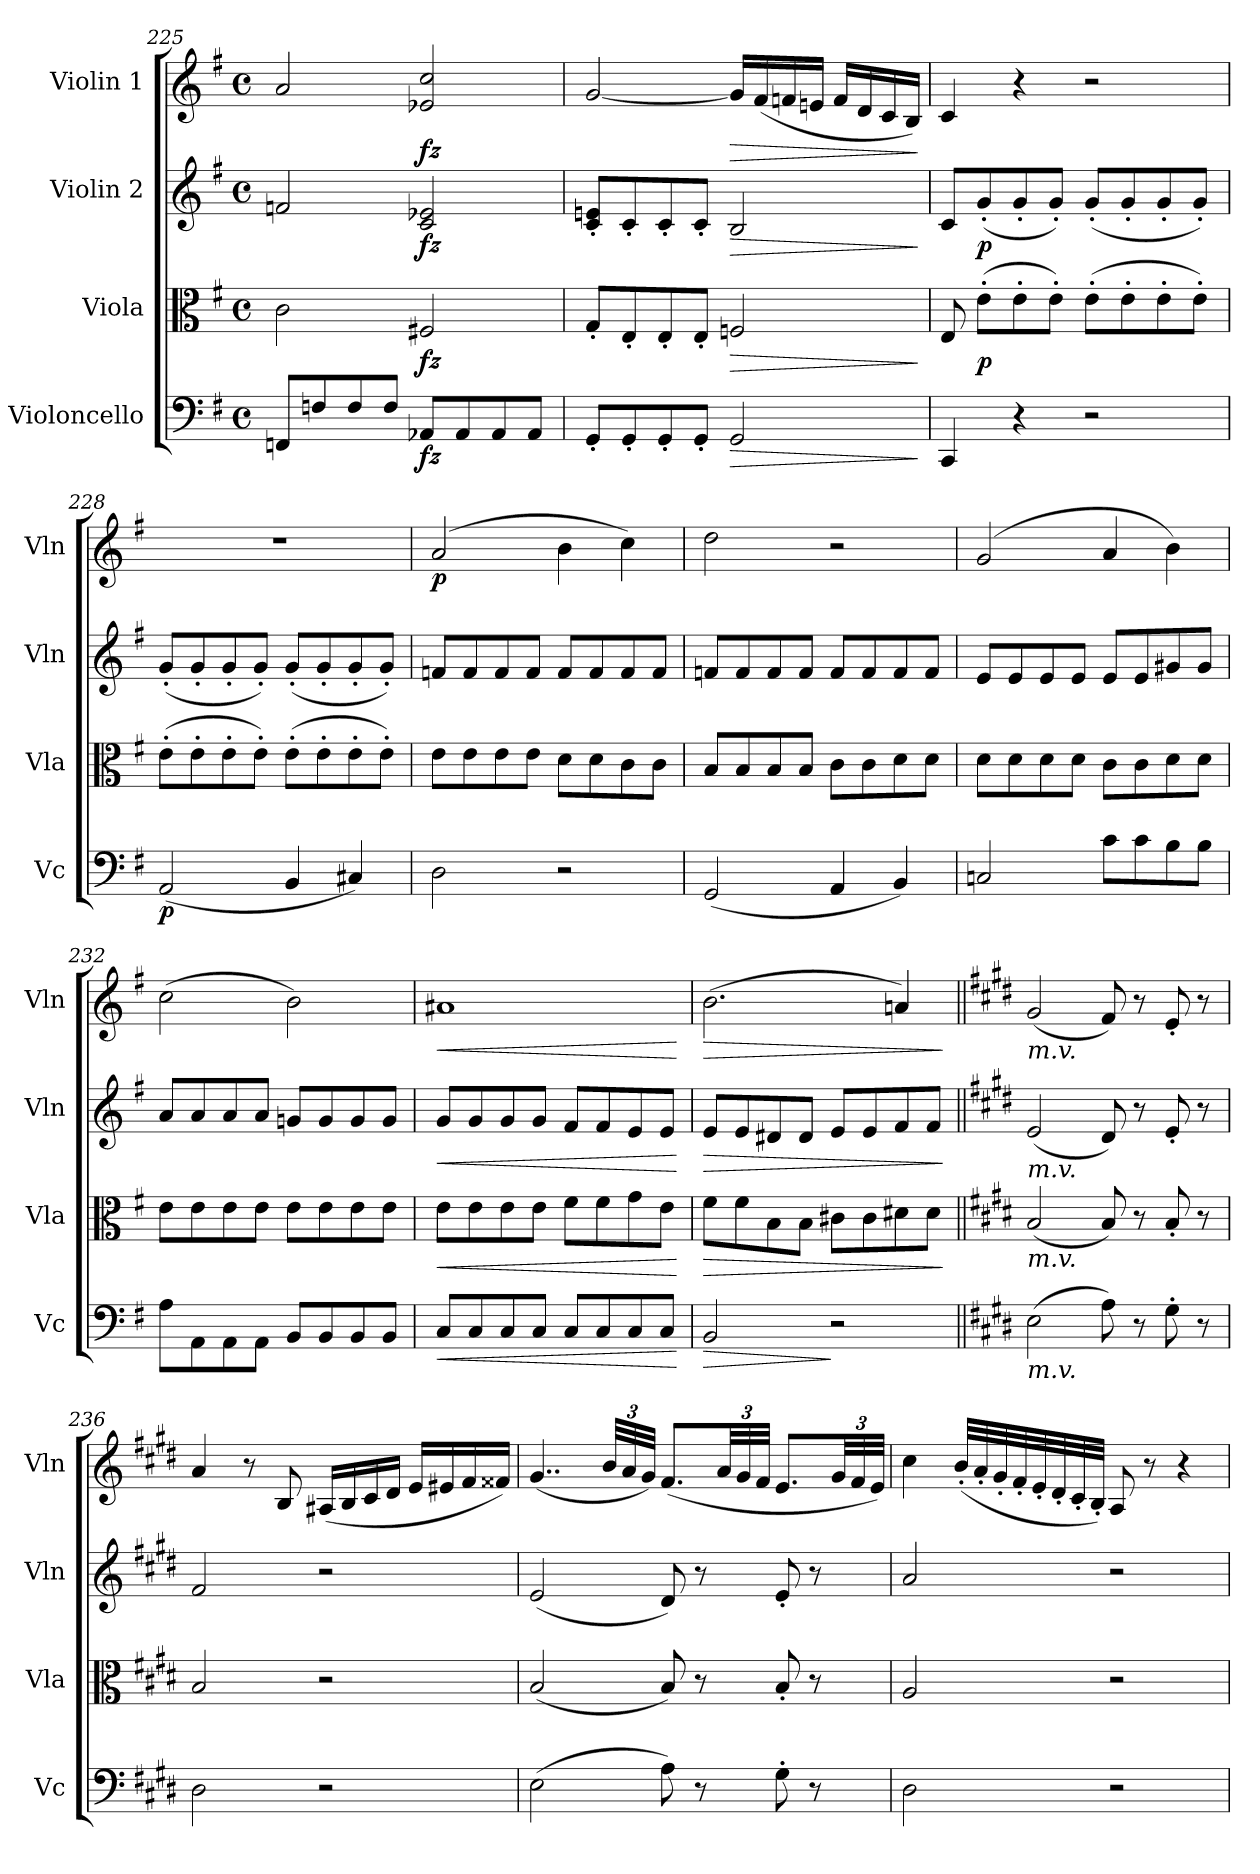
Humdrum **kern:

**kern	**dynam	**kern	**dynam	**kern	**dynam	**kern	**dynam
*part4	*part4	*part3	*part3	*part2	*part2	*part1	*part1
*staff4	*staff4	*staff3	*staff3	*staff2	*staff2	*staff1	*staff1
*I"Violoncello	*	*I"Viola	*	*I"Violin 2	*	*I"Violin 1	*
*I'Vc	*	*I'Vla	*	*I'Vln	*	*I'Vln	*
!!LO:LB:g=z
*clefF4	*	*clefC3	*	*clefG2	*	*clefG2	*
*k[f#]	*	*k[f#]	*	*k[f#]	*	*k[f#]	*
*M4/4	*	*M4/4	*	*M4/4	*	*M4/4	*
*met(c)	*	*met(c)	*	*met(c)	*	*met(c)	*
=225	=225	=225	=225	=225	=225	=225	=225
8FFn/L	.	2c\	.	2fn/	.	2a/	.
8Fn/	.	.	.	.	.	.	.
8F/	.	.	.	.	.	.	.
8F/J	.	.	.	.	.	.	.
!	!LO:DY:b	!	!LO:DY:b	!	!LO:DY:b	!	!LO:DY:b
8AA-X/L	fz	2F#X/	fz	2c/ 2e-X/	fz	2e-X/ 2cc/	fz
8AA-/	.	.	.	.	.	.	.
8AA-/	.	.	.	.	.	.	.
8AA-/J	.	.	.	.	.	.	.
=226	=226	=226	=226	=226	=226	=226	=226
8GG'/L	.	8G'/L	.	8c/' 8en/'L	.	[2g/	.
8GG'/	.	8E'/	.	8c'/	.	.	.
8GG'/	.	8E'/	.	8c'/	.	.	.
8GG'/J	.	8E'/J	.	8c'/J	.	.	.
!	!LO:HP:b	!	!LO:HP:b	!	!LO:HP:b	!	!LO:HP:b
2GG/	>	2Fn/	>	2B/	>	16g/LL]	>
.	.	.	.	.	.	(<16f#/	.
.	.	.	.	.	.	16fn/	.
.	.	.	.	.	.	16en/JJ	.
.	.	.	.	.	.	16f/LL	.
.	.	.	.	.	.	16d/	.
.	.	.	.	.	.	16c/	.
.	.	.	.	.	.	16B/JJ)	.
.	]	.	]	.	]	.	]
=227	=227	=227	=227	=227	=227	=227	=227
4CC/	.	8E/	.	8c/L	.	4c/	.
!	!	!	!LO:DY:b	!	!LO:DY:b	!	!
.	.	(>8e'\L	p	(<8g'/	p	.	.
4r	.	8e'\	.	8g'/	.	4r	.
.	.	8e'\J)	.	8g'/J)	.	.	.
2r	.	(>8e'\L	.	(<8g'/L	.	2r	.
.	.	8e'\	.	8g'/	.	.	.
.	.	8e'\	.	8g'/	.	.	.
.	.	8e'\J)	.	8g'/J)	.	.	.
=228	=228	=228	=228	=228	=228	=228	=228
!	!LO:DY:b	!	!	!	!	!	!
(<2AA/	p	(>8e'\L	.	(<8g'/L	.	1r	.
.	.	8e'\	.	8g'/	.	.	.
.	.	8e'\	.	8g'/	.	.	.
.	.	8e'\J)	.	8g'/J)	.	.	.
4BB/	.	(>8e'\L	.	(<8g'/L	.	.	.
.	.	8e'\	.	8g'/	.	.	.
4C#X/)	.	8e'\	.	8g'/	.	.	.
.	.	8e'\J)	.	8g'/J)	.	.	.
=229	=229	=229	=229	=229	=229	=229	=229
!	!	!	!	!	!	!	!LO:DY:b
2D\	.	8e\L	.	8fn/L	.	(>2a/	p
.	.	8e\	.	8f/	.	.	.
.	.	8e\	.	8f/	.	.	.
.	.	8e\J	.	8f/J	.	.	.
2r	.	8d\L	.	8f/L	.	4b\	.
.	.	8d\	.	8f/	.	.	.
.	.	8c\	.	8f/	.	4cc\)	.
.	.	8c\J	.	8f/J	.	.	.
!!LO:LB:g=z
=230	=230	=230	=230	=230	=230	=230	=230
(<2GG/	.	8B/L	.	8fn/L	.	2dd\	.
.	.	8B/	.	8f/	.	.	.
.	.	8B/	.	8f/	.	.	.
.	.	8B/J	.	8f/J	.	.	.
4AA/	.	8c\L	.	8f/L	.	2r	.
.	.	8c\	.	8f/	.	.	.
4BB/)	.	8d\	.	8f/	.	.	.
.	.	8d\J	.	8f/J	.	.	.
=231	=231	=231	=231	=231	=231	=231	=231
2Cn/	.	8d\L	.	8e/L	.	(>2g/	.
.	.	8d\	.	8e/	.	.	.
.	.	8d\	.	8e/	.	.	.
.	.	8d\J	.	8e/J	.	.	.
8c\L	.	8c\L	.	8e/L	.	4a/	.
8c\	.	8c\	.	8e/	.	.	.
8B\	.	8d\	.	8g#X/	.	4b\)	.
8B\J	.	8d\J	.	8g#/J	.	.	.
=232	=232	=232	=232	=232	=232	=232	=232
8A\L	.	8e\L	.	8a/L	.	(>2cc\	.
8AA\	.	8e\	.	8a/	.	.	.
8AA\	.	8e\	.	8a/	.	.	.
8AA\J	.	8e\J	.	8a/J	.	.	.
8BB/L	.	8e\L	.	8gn/L	.	2b\)	.
8BB/	.	8e\	.	8g/	.	.	.
8BB/	.	8e\	.	8g/	.	.	.
8BB/J	.	8e\J	.	8g/J	.	.	.
=233	=233	=233	=233	=233	=233	=233	=233
!	!LO:HP:b	!	!LO:HP:b	!	!LO:HP:b	!	!LO:HP:b
8C/L	<	8e\L	<	8g/L	<	1a#X	<
8C/	.	8e\	.	8g/	.	.	.
8C/	.	8e\	.	8g/	.	.	.
8C/J	.	8e\J	.	8g/J	.	.	.
8C/L	.	8f#\L	.	8f#/L	.	.	.
8C/	.	8f#\	.	8f#/	.	.	.
8C/	.	8g\	.	8e/	.	.	.
8C/J	.	8e\J	.	8e/J	.	.	.
.	[	.	[	.	[	.	[
=234	=234	=234	=234	=234	=234	=234	=234
!	!LO:HP:b	!	!LO:HP:b	!	!LO:HP:b	!	!LO:HP:b
2BB/	>	8f#\L	>	8e/L	>	(>2.b\	>
.	.	8f#\	.	8e/	.	.	.
.	.	8B\	.	8d#X/	.	.	.
.	.	8B\J	.	8d#/J	.	.	.
2r	]	8c#X\L	.	8e/L	.	.	.
.	.	8c#\	.	8e/	.	.	.
.	.	8d#X\	.	8f#/	.	4an/)	.
.	.	8d#\J	.	8f#/J	.	.	.
.	.	.	]	.	]	.	]
!!LO:LB:g=z
=235||	=235||	=235||	=235||	=235||	=235||	=235||	=235||
*k[f#c#g#d#]	*	*k[f#c#g#d#]	*	*k[f#c#g#d#]	*	*k[f#c#g#d#]	*
!	!	!	!	!	!	!LO:TX:b:i:t=m.v.	!
!	!	!	!	!LO:TX:b:i:t=m.v.	!	!	!
!	!	!LO:TX:b:i:t=m.v.	!	!	!	!	!
!LO:TX:b:i:t=m.v.	!	!	!	!	!	!	!
(>2E\	.	(<2B/	.	(<2e/	.	(<2g#/	.
8A\)	.	8B/)	.	8d#/)	.	8f#/)	.
8r	.	8r	.	8r	.	8r	.
8G#'\	.	8B'/	.	8e'/	.	8e'/	.
8r	.	8r	.	8r	.	8r	.
=236	=236	=236	=236	=236	=236	=236	=236
2D#\	.	2B/	.	2f#/	.	4a/	.
.	.	.	.	.	.	8r	.
.	.	.	.	.	.	8B/	.
2r	.	2r	.	2r	.	(<16A#X/LL	.
.	.	.	.	.	.	16B/	.
.	.	.	.	.	.	16c#/	.
.	.	.	.	.	.	16d#/JJ	.
.	.	.	.	.	.	16e/LL	.
.	.	.	.	.	.	16e#X/	.
.	.	.	.	.	.	16f#/	.
.	.	.	.	.	.	16f##X/JJ)	.
=237	=237	=237	=237	=237	=237	=237	=237
(>2E\	.	(<2B/	.	(<2e/	.	(<4..g#/	.
*	*	*	*	*	*	*Xbrackettup	*
.	.	.	.	.	.	48b/LLL	.
.	.	.	.	.	.	48a/	.
.	.	.	.	.	.	48g#/JJJ)	.
8A\)	.	8B/)	.	8d#/)	.	(<8.f#/L	.
8r	.	8r	.	8r	.	.	.
.	.	.	.	.	.	48a/LL	.
.	.	.	.	.	.	48g#/	.
.	.	.	.	.	.	48f#/JJJ	.
8G#'\	.	8B'/	.	8e'/	.	8.e/L	.
8r	.	8r	.	8r	.	.	.
.	.	.	.	.	.	48g#/LL	.
.	.	.	.	.	.	48f#/	.
.	.	.	.	.	.	48e/JJJ)	.
=238	=238	=238	=238	=238	=238	=238	=238
2D#\	.	2A/	.	2a/	.	4cc#\	.
.	.	.	.	.	.	(<32b'/LLL	.
.	.	.	.	.	.	32a'/	.
.	.	.	.	.	.	32g#'/	.
.	.	.	.	.	.	32f#'/	.
.	.	.	.	.	.	32e'/	.
.	.	.	.	.	.	32d#'/	.
.	.	.	.	.	.	32c#'/	.
.	.	.	.	.	.	32B'/JJJ)	.
2r	.	2r	.	2r	.	8A/	.
.	.	.	.	.	.	8r	.
.	.	.	.	.	.	4r	.
=	=	=	=	=	=	=	=
*-	*-	*-	*-	*-	*-	*-	*-
